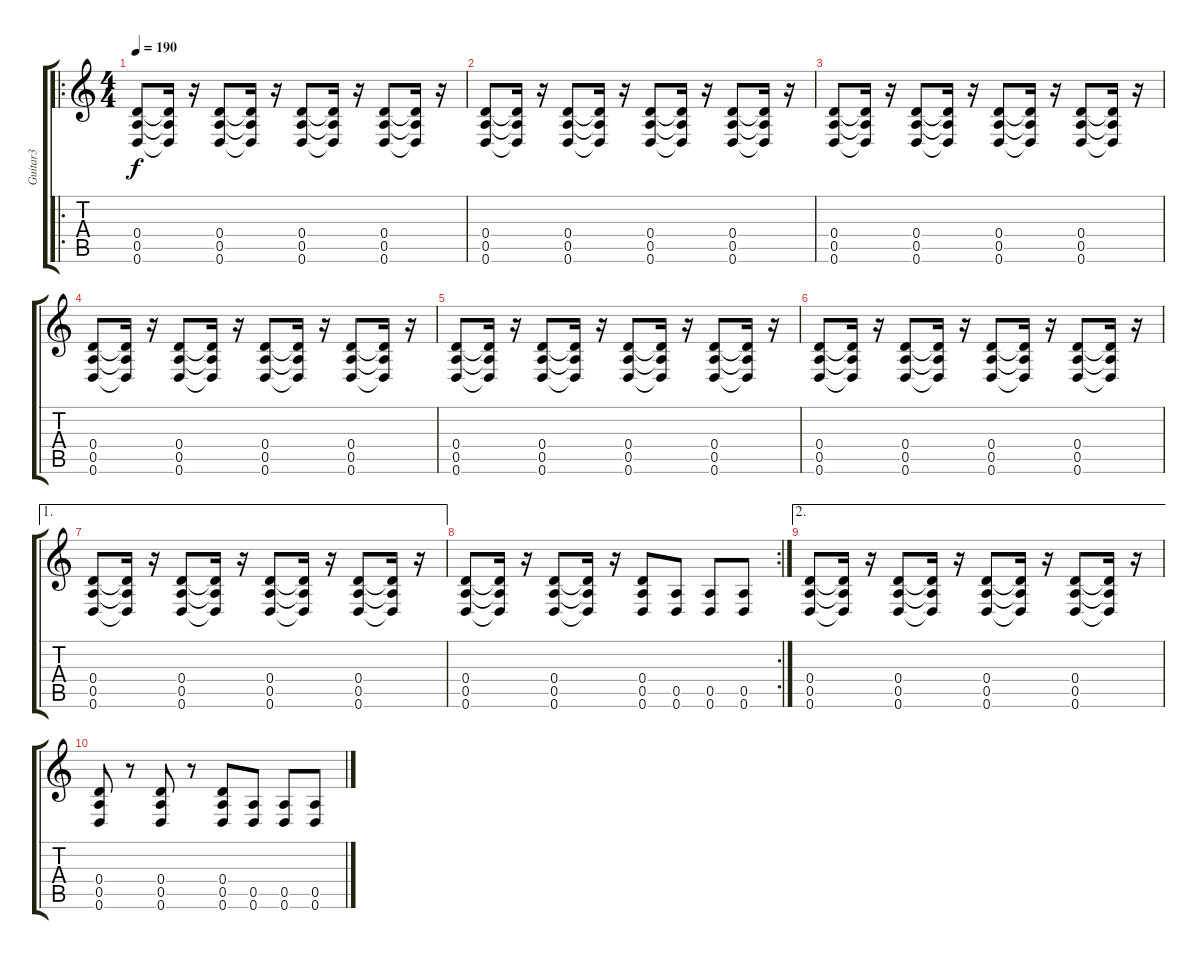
\track ("Guitar3" "Guitar3") {instrument overdrivenguitar}
\staff {score tabs}
\tuning (E4 B3 G3 D3 A2 D2) {hide}
\ro
\ts (4 4)
\tempo 190
\clef g2
\ks c
(0.4 0.5 0.6).8{dy f instrument overdrivenguitar} (0.4{t} 0.5{t} 0.6{t}).16 r.16 (0.4 0.5 0.6).8 (0.4{t} 0.5{t} 0.6{t}).16 r.16 (0.4 0.5 0.6).8 (0.4{t} 0.5{t} 0.6{t}).16 r.16 (0.4 0.5 0.6).8 (0.4{t} 0.5{t} 0.6{t}).16 r.16 |
(0.4 0.5 0.6).8 (0.4{t} 0.5{t} 0.6{t}).16 r.16 (0.4 0.5 0.6).8 (0.4{t} 0.5{t} 0.6{t}).16 r.16 (0.4 0.5 0.6).8 (0.4{t} 0.5{t} 0.6{t}).16 r.16 (0.4 0.5 0.6).8 (0.4{t} 0.5{t} 0.6{t}).16 r.16 |
(0.4 0.5 0.6).8 (0.4{t} 0.5{t} 0.6{t}).16 r.16 (0.4 0.5 0.6).8 (0.4{t} 0.5{t} 0.6{t}).16 r.16 (0.4 0.5 0.6).8 (0.4{t} 0.5{t} 0.6{t}).16 r.16 (0.4 0.5 0.6).8 (0.4{t} 0.5{t} 0.6{t}).16 r.16 |
(0.4 0.5 0.6).8 (0.4{t} 0.5{t} 0.6{t}).16 r.16 (0.4 0.5 0.6).8 (0.4{t} 0.5{t} 0.6{t}).16 r.16 (0.4 0.5 0.6).8 (0.4{t} 0.5{t} 0.6{t}).16 r.16 (0.4 0.5 0.6).8 (0.4{t} 0.5{t} 0.6{t}).16 r.16 |
(0.4 0.5 0.6).8 (0.4{t} 0.5{t} 0.6{t}).16 r.16 (0.4 0.5 0.6).8 (0.4{t} 0.5{t} 0.6{t}).16 r.16 (0.4 0.5 0.6).8 (0.4{t} 0.5{t} 0.6{t}).16 r.16 (0.4 0.5 0.6).8 (0.4{t} 0.5{t} 0.6{t}).16 r.16 |
(0.4 0.5 0.6).8 (0.4{t} 0.5{t} 0.6{t}).16 r.16 (0.4 0.5 0.6).8 (0.4{t} 0.5{t} 0.6{t}).16 r.16 (0.4 0.5 0.6).8 (0.4{t} 0.5{t} 0.6{t}).16 r.16 (0.4 0.5 0.6).8 (0.4{t} 0.5{t} 0.6{t}).16 r.16 |
\ae 1
(0.4 0.5 0.6).8 (0.4{t} 0.5{t} 0.6{t}).16 r.16 (0.4 0.5 0.6).8 (0.4{t} 0.5{t} 0.6{t}).16 r.16 (0.4 0.5 0.6).8 (0.4{t} 0.5{t} 0.6{t}).16 r.16 (0.4 0.5 0.6).8 (0.4{t} 0.5{t} 0.6{t}).16 r.16 |
\rc 2
(0.4 0.5 0.6).8 (0.4{t} 0.5{t} 0.6{t}).16 r.16 (0.4 0.5 0.6).8 (0.4{t} 0.5{t} 0.6{t}).16 r.16 (0.4 0.5 0.6).8 (0.5 0.6).8 (0.5 0.6).8 (0.5 0.6).8 |
\ae 2
(0.4 0.5 0.6).8 (0.4{t} 0.5{t} 0.6{t}).16 r.16 (0.4 0.5 0.6).8 (0.4{t} 0.5{t} 0.6{t}).16 r.16 (0.4 0.5 0.6).8 (0.4{t} 0.5{t} 0.6{t}).16 r.16 (0.4 0.5 0.6).8 (0.4{t} 0.5{t} 0.6{t}).16 r.16 |
(0.4 0.5 0.6).8 r.8 (0.4 0.5 0.6).8 r.8 (0.4 0.5 0.6).8 (0.5 0.6).8 (0.5 0.6).8 (0.5 0.6).8
